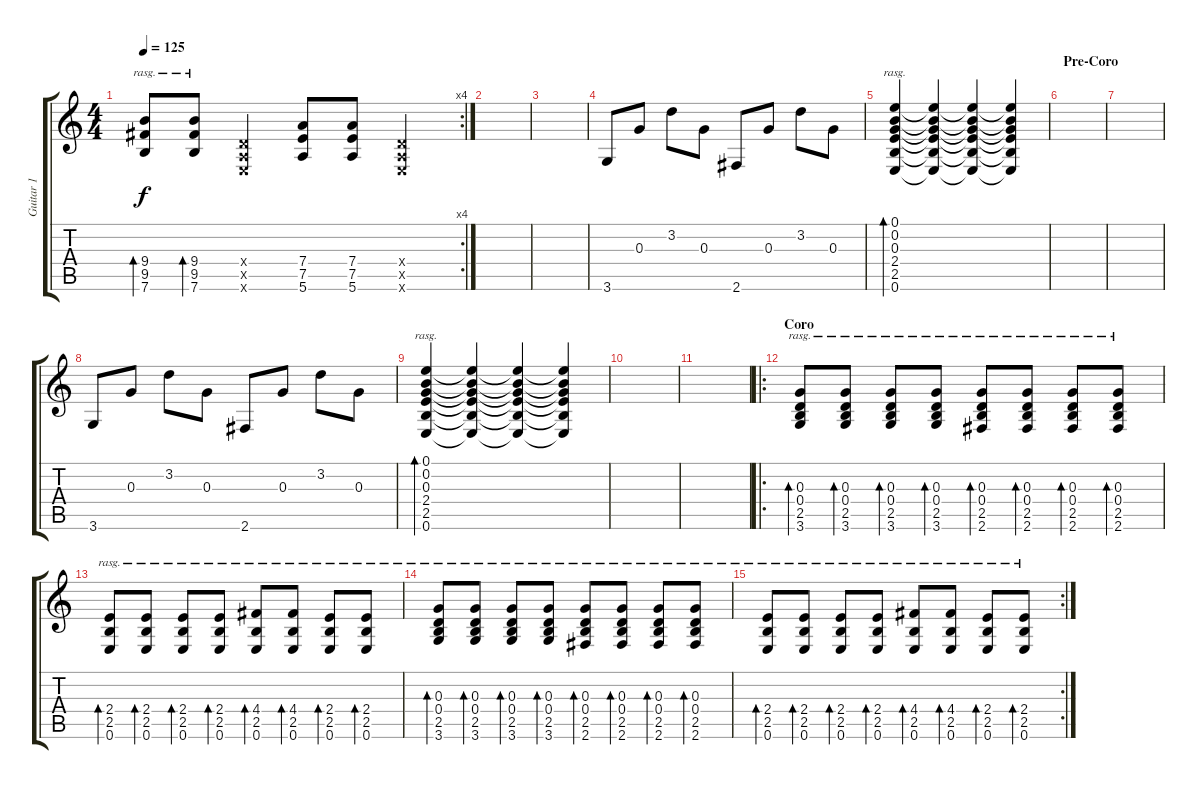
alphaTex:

\track ("Guitar 1" "Guitar 1") {instrument overdrivenguitar}
\staff {score tabs}
\tuning (E4 B3 G3 D3 A2 E2) {hide}
\rc 4
\ts (4 4)
\tempo 125
\clef g2
\ks c
(9.4 9.5 7.6).8{bd 120 rasg ii dy f} (9.4 9.5 7.6).8{bd 120 rasg ii} (0.4{x} 0.5{x} 0.6{x}).4 (7.4 7.5 5.6).8 (7.4 7.5 5.6).8 (0.4{x} 0.5{x} 0.6{x}).4 |
|
|
3.6.8 0.3.8 3.2.8 0.3.8 2.6.8 0.3.8 3.2.8 0.3.8 |
(0.1 0.2 0.3 2.4 2.5 0.6).4{bd 120 rasg ii} (0.1{t} 0.2{t} 0.3{t} 2.4{t} 2.5{t} 0.6{t}).4 (0.1{t} 0.2{t} 0.3{t} 2.4{t} 2.5{t} 0.6{t}).4 (0.1{t} 0.2{t} 0.3{t} 2.4{t} 2.5{t} 0.6{t}).4 |
\section ("" "Pre-Coro")
|
|
3.6.8 0.3.8 3.2.8 0.3.8 2.6.8 0.3.8 3.2.8 0.3.8 |
(0.1 0.2 0.3 2.4 2.5 0.6).4{bd 120 rasg ii} (0.1{t} 0.2{t} 0.3{t} 2.4{t} 2.5{t} 0.6{t}).4 (0.1{t} 0.2{t} 0.3{t} 2.4{t} 2.5{t} 0.6{t}).4 (0.1{t} 0.2{t} 0.3{t} 2.4{t} 2.5{t} 0.6{t}).4 |
|
|
\ro
\section ("" "Coro")
(0.3 0.4 2.5 3.6).8{bd 120 rasg ii} (0.3 0.4 2.5 3.6).8{bd 120 rasg ii} (0.3 0.4 2.5 3.6).8{bd 120 rasg ii} (0.3 0.4 2.5 3.6).8{bd 120 rasg ii} (0.3 0.4 2.5 2.6).8{bd 120 rasg ii} (0.3 0.4 2.5 2.6).8{bd 120 rasg ii} (0.3 0.4 2.5 2.6).8{bd 120 rasg ii} (0.3 0.4 2.5 2.6).8{bd 120 rasg ii} |
(2.4 2.5 0.6).8{bd 120 rasg ii} (2.4 2.5 0.6).8{bd 120 rasg ii} (2.4 2.5 0.6).8{bd 120 rasg ii} (2.4 2.5 0.6).8{bd 120 rasg ii} (4.4 2.5 0.6).8{bd 120 rasg ii} (4.4 2.5 0.6).8{bd 120 rasg ii} (2.4 2.5 0.6).8{bd 120 rasg ii} (2.4 2.5 0.6).8{bd 120 rasg ii} |
(0.3 0.4 2.5 3.6).8{bd 120 rasg ii} (0.3 0.4 2.5 3.6).8{bd 120 rasg ii} (0.3 0.4 2.5 3.6).8{bd 120 rasg ii} (0.3 0.4 2.5 3.6).8{bd 120 rasg ii} (0.3 0.4 2.5 2.6).8{bd 120 rasg ii} (0.3 0.4 2.5 2.6).8{bd 120 rasg ii} (0.3 0.4 2.5 2.6).8{bd 120 rasg ii} (0.3 0.4 2.5 2.6).8{bd 120 rasg ii} |
\rc 2
(2.4 2.5 0.6).8{bd 120 rasg ii} (2.4 2.5 0.6).8{bd 120 rasg ii} (2.4 2.5 0.6).8{bd 120 rasg ii} (2.4 2.5 0.6).8{bd 120 rasg ii} (4.4 2.5 0.6).8{bd 120 rasg ii} (4.4 2.5 0.6).8{bd 120 rasg ii} (2.4 2.5 0.6).8{bd 120 rasg ii} (2.4 2.5 0.6).8{bd 120 rasg ii}
